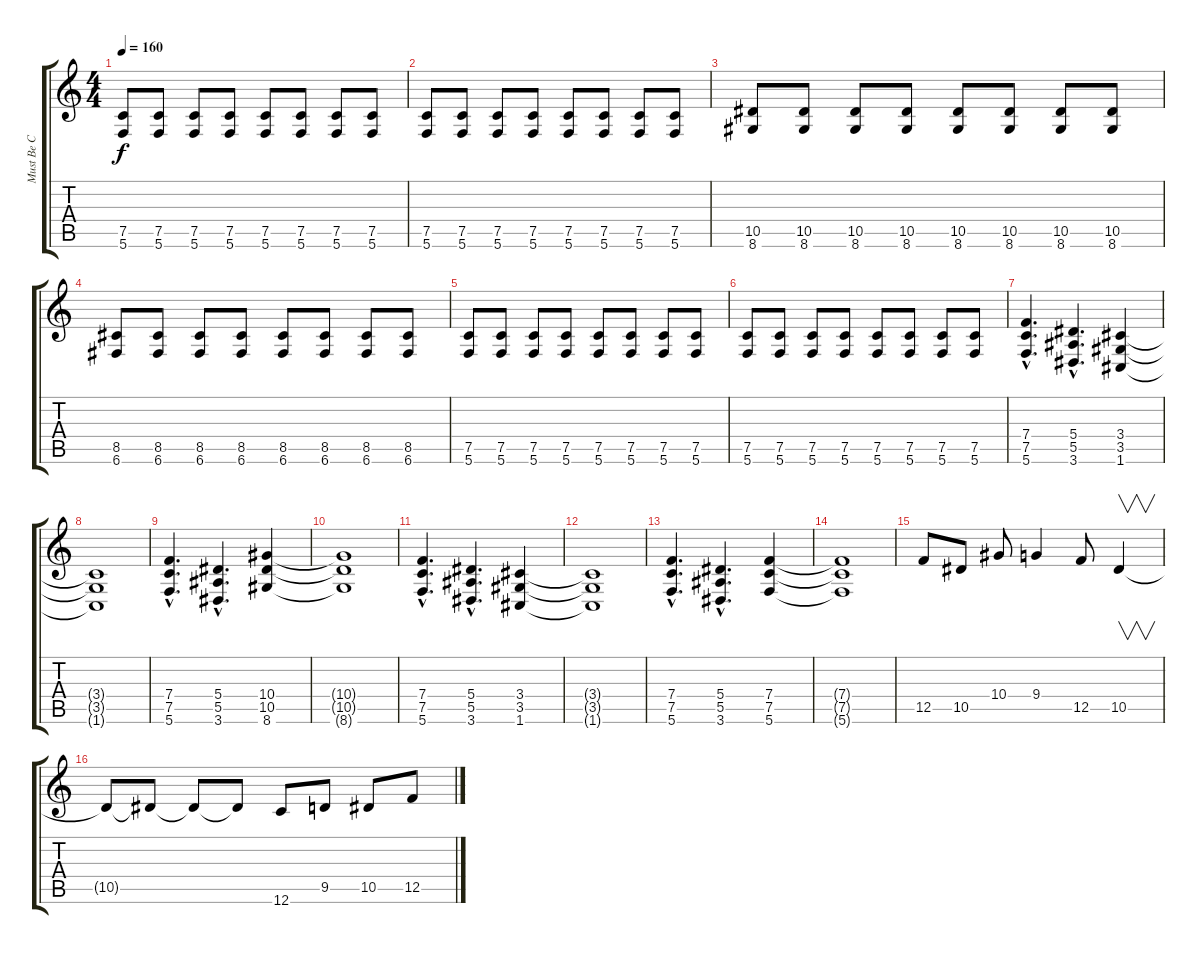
\track ("Must Be C Tuned" "Must Be C ") {instrument distortionguitar}
\staff {score tabs}
\tuning (C4 G3 Eb3 Bb2 F2 C2) {hide}
\ts (4 4)
\tempo 160
\clef g2
\ks c
(7.5 5.6).8{dy f} (7.5 5.6).8 (7.5 5.6).8 (7.5 5.6).8 (7.5 5.6).8 (7.5 5.6).8 (7.5 5.6).8 (7.5 5.6).8 |
(7.5 5.6).8 (7.5 5.6).8 (7.5 5.6).8 (7.5 5.6).8 (7.5 5.6).8 (7.5 5.6).8 (7.5 5.6).8 (7.5 5.6).8 |
(10.5 8.6).8 (10.5 8.6).8 (10.5 8.6).8 (10.5 8.6).8 (10.5 8.6).8 (10.5 8.6).8 (10.5 8.6).8 (10.5 8.6).8 |
(8.5 6.6).8 (8.5 6.6).8 (8.5 6.6).8 (8.5 6.6).8 (8.5 6.6).8 (8.5 6.6).8 (8.5 6.6).8 (8.5 6.6).8 |
(7.5 5.6).8 (7.5 5.6).8 (7.5 5.6).8 (7.5 5.6).8 (7.5 5.6).8 (7.5 5.6).8 (7.5 5.6).8 (7.5 5.6).8 |
(7.5 5.6).8 (7.5 5.6).8 (7.5 5.6).8 (7.5 5.6).8 (7.5 5.6).8 (7.5 5.6).8 (7.5 5.6).8 (7.5 5.6).8 |
(7.4{hac} 7.5{hac} 5.6{hac}).4{d} (5.4{hac} 5.5{hac} 3.6{hac}).4{d} (3.4 3.5 1.6).4 |
(3.4{t} 3.5{t} 1.6{t}).1 |
(7.4{hac} 7.5{hac} 5.6{hac}).4{d} (5.4{hac} 5.5{hac} 3.6{hac}).4{d} (10.4 10.5 8.6).4 |
(10.4{t} 10.5{t} 8.6{t}).1 |
(7.4{hac} 7.5{hac} 5.6{hac}).4{d} (5.4{hac} 5.5{hac} 3.6{hac}).4{d} (3.4 3.5 1.6).4 |
(3.4{t} 3.5{t} 1.6{t}).1 |
(7.4{hac} 7.5{hac} 5.6{hac}).4{d} (5.4{hac} 5.5{hac} 3.6{hac}).4{d} (7.4 7.5 5.6).4 |
(7.4{t} 7.5{t} 5.6{t}).1 |
12.5.8 10.5.8 10.4.8 9.4.4 12.5.8 10.5.4{v} |
10.5{t}.8 10.5{t}.8 10.5{t}.8 10.5{t}.8 12.6.8 9.5.8 10.5.8 12.5.8
